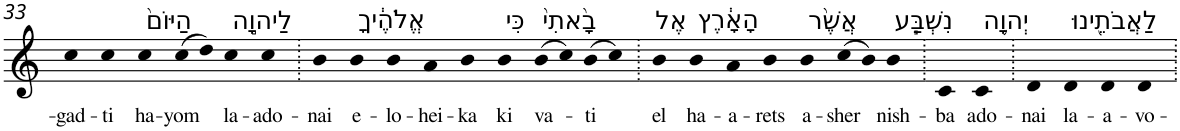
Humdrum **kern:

**kern	**text
*part1	*part1
*staff1	*staff1
*I"Piano	*
*I'Pno	*
!!LO:PB:g=z
*clefG2	*
*k[]	*
=33	=33
!	!LO:LY:b
4cc	-gad-
!	!LO:LY:b
4cc	-ti
!LO:TX:a:t=הַיּוֹם֙	!
!	!LO:LY:b
4cc	ha-
!	!LO:LY:b
(8cc	-yom
8dd)	.
!LO:TX:a:t=לַיהוָ֣ה	!
!	!LO:LY:b
4cc	la-
!	!LO:LY:b
4cc	-ado-
=34.	=34.
!	!LO:LY:b
4b	-nai
!LO:TX:a:t=אֱלֹהֶ֔יךָ	!
!	!LO:LY:b
4b	e-
!	!LO:LY:b
4b	-lo-
!	!LO:LY:b
4a	-hei-
!	!LO:LY:b
4b	-ka
!LO:TX:a:t=כִּי	!
!	!LO:LY:b
4b	ki
!LO:TX:a:t=בָ֙אתִי֙	!
!	!LO:LY:b
(8b	va-
8cc)	.
!	!LO:LY:b
(8b	-ti
8cc)	.
=35.	=35.
!LO:TX:a:t=אֶל	!
!	!LO:LY:b
4b	el
!LO:TX:a:t=הָאָ֔רֶץ	!
!	!LO:LY:b
4b	ha-
!	!LO:LY:b
4a	-a-
!	!LO:LY:b
4b	-rets
!LO:TX:a:t=אֲשֶׁ֨ר	!
!	!LO:LY:b
4b	a-
!	!LO:LY:b
(8cc	-sher
8b)	.
!LO:TX:a:t=נִשְׁבַּ֧ע	!
!	!LO:LY:b
4b	nish-
=36.	=36.
!	!LO:LY:b
4c	-ba
!LO:TX:a:t=יְהוָ֛ה	!
!	!LO:LY:b
4c	ado-
=37.	=37.
!	!LO:LY:b
4d	-nai
!LO:TX:a:t=לַאֲבֹתֵ֖ינוּ	!
!	!LO:LY:b
4d	la-
!	!LO:LY:b
4d	-a-
!	!LO:LY:b
4d	-vo-
=.	=.
*-	*-
